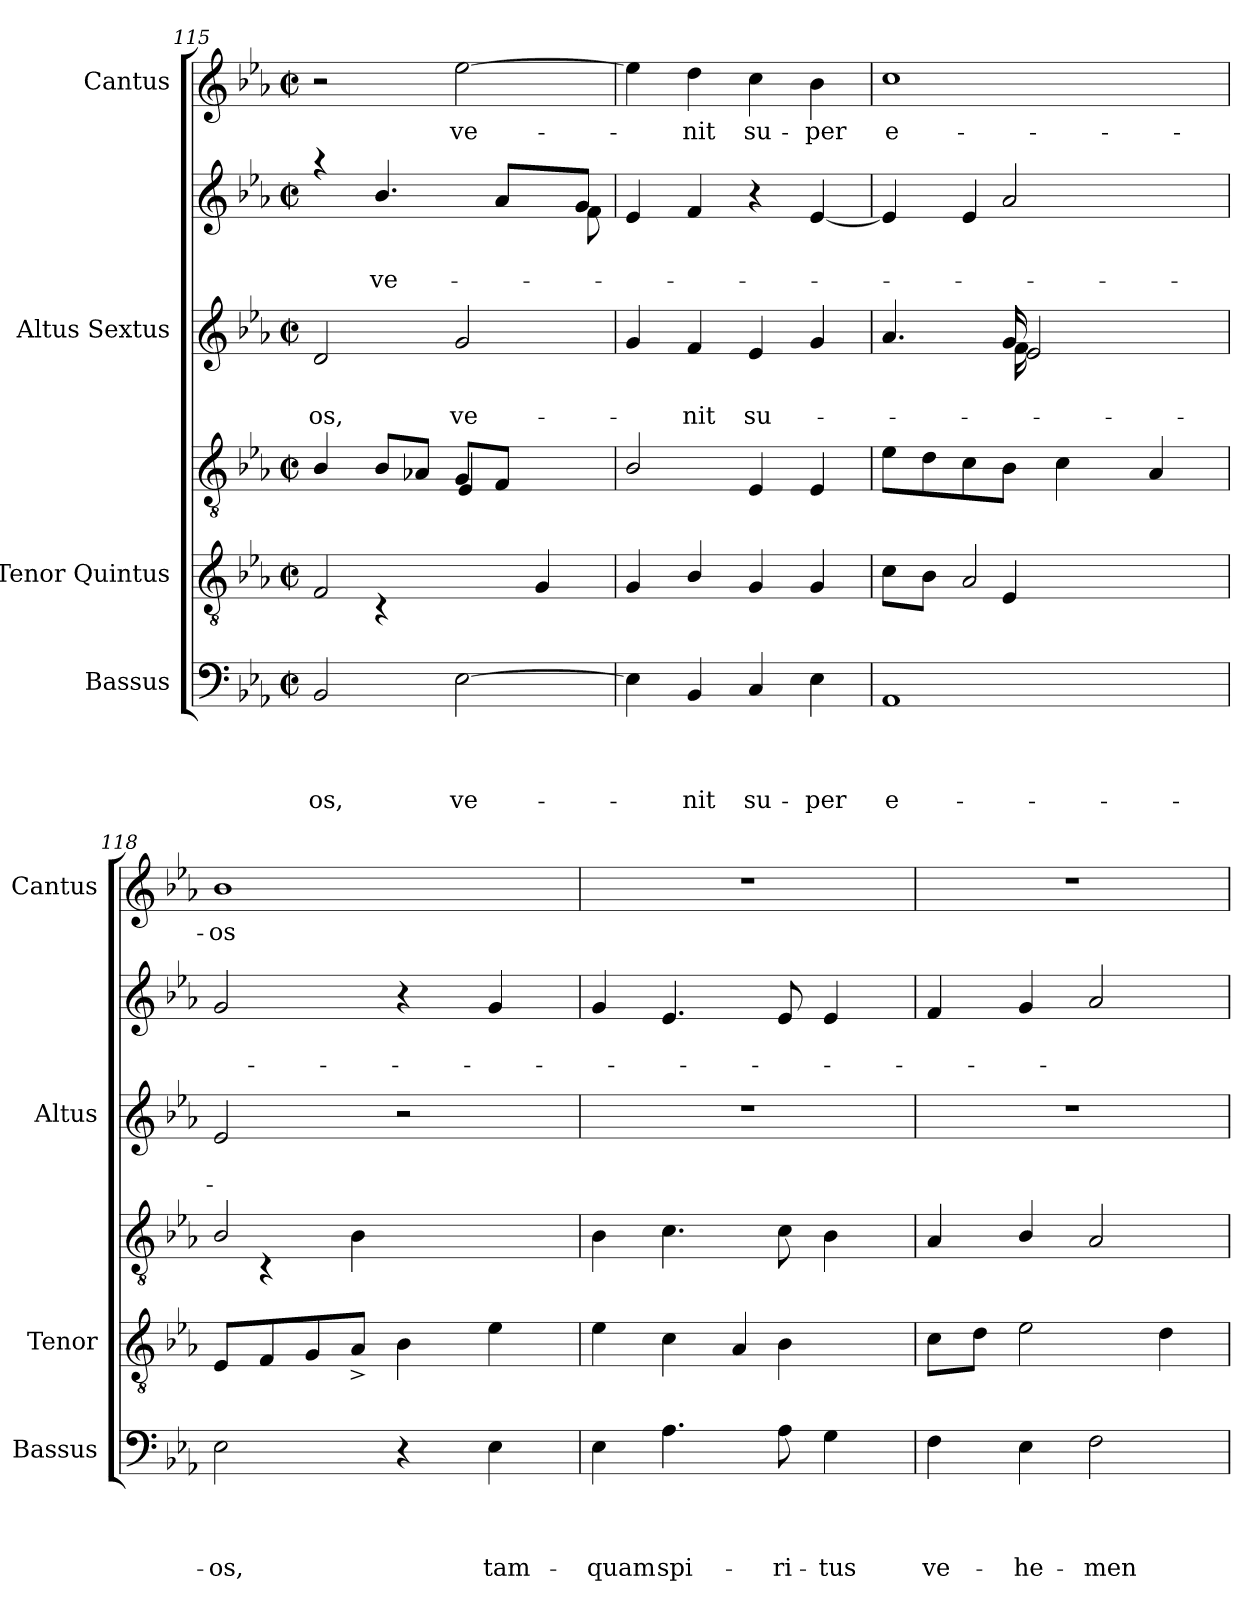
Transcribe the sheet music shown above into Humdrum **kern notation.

**kern	**text	**text	**text	**text	**kern	**kern	**kern	**text	**text	**kern	**text	**text	**kern	**text
*part4	*part4	*part4	*part4	*part4	*part3	*part3	*part2	*part2	*part2	*part2	*part2	*part2	*part1	*part1
*staff6	*staff6	*staff6	*staff6	*staff6	*staff5	*staff4	*staff3	*staff3	*staff3	*staff2	*staff2	*staff2	*staff1	*staff1
*I"Bassus	*	*	*	*	*I"Tenor Quintus	*	*I"Altus Sextus	*	*	*	*	*	*I"Cantus	*
*I'Bassus	*	*	*	*	*I'Tenor	*	*I'Altus	*	*	*	*	*	*I'Cantus	*
*clefF4	*	*	*	*	*clefGv2	*clefGv2	*clefG2	*	*	*clefG2	*	*	*clefG2	*
*k[b-e-a-]	*	*	*	*	*k[b-e-a-]	*k[b-e-a-]	*k[b-e-a-]	*	*	*k[b-e-a-]	*	*	*k[b-e-a-]	*
*E-:	*	*	*	*	*E-:	*E-:	*E-:	*	*	*E-:	*	*	*E-:	*
*M2/2	*	*	*	*	*M2/2	*M2/2	*M2/2	*	*	*M2/2	*	*	*M2/2	*
*met(c|)	*	*	*	*	*met(c|)	*met(c|)	*met(c|)	*	*	*met(c|)	*	*	*met(c|)	*
=115	=115	=115	=115	=115	=115	=115	=115	=115	=115	=115	=115	=115	=115	=115
!	!	!	!	!LO:LY:b	!	!	!	!	!LO:LY:b	!	!	!	!	!
*	*	*	*	*	*^	*^	*	*	*	*^	*	*	*	*
2BB-/	.	.	.	-os,	2F/	4ryy	4B-/	2ryy	2d/	.	-os,	4raa	2..ryy	.	.	2r	.
!	!	!	!	!	!	!	!	!	!	!	!	!	!	!	!LO:LY:b	!	!
.	.	.	.	.	.	4rC	8B-/L	.	.	.	.	4.b-/	.	.	-ve-	.	.
.	.	.	.	.	.	.	8A-X/J	.	.	.	.	.	.	.	.	.	.
!	!	!	!	!LO:LY:b	!	!	!	!	!	!	!LO:LY:b	!	!	!	!	!	!LO:LY:b
[>2E-\	.	.	.	ve-	2ryy	4ryy	8G/L	4E-/	2g/	.	ve-	.	.	.	.	[>2ee-\	ve-
.	.	.	.	.	.	.	8F/J	.	.	.	.	8a-/L	.	.	.	.	.
.	.	.	.	.	.	4G/	4ryy	4ryy	.	.	.	8ryy	.	.	.	.	.
.	.	.	.	.	.	.	.	.	.	.	.	8g/J	8f\	.	.	.	.
*	*	*	*	*	*v	*v	*	*	*	*	*	*v	*v	*	*	*	*
*	*	*	*	*	*	*v	*v	*	*	*	*	*	*	*	*
=116	=116	=116	=116	=116	=116	=116	=116	=116	=116	=116	=116	=116	=116	=116
4E-\]	.	.	.	.	4G/	2B-/	4g/	.	.	4e-/	.	.	4ee-\]	.
!	!	!	!	!LO:LY:b	!	!	!	!	!LO:LY:b	!	!	!	!	!LO:LY:b
4BB-/	.	.	.	-nit	4B-/	.	4f/	.	-nit	4f/	.	.	4dd\	-nit
!	!	!	!	!LO:LY:b	!	!	!	!	!LO:LY:b	!	!	!	!	!LO:LY:b
4C/	.	.	.	su-	4G/	4E-/	4e-/	.	su-	4r	.	.	4cc\	su-
!	!	!	!	!LO:LY:b	!	!	!	!	!	!	!	!	!	!LO:LY:b
4E-\	.	.	.	-per	4G/	4E-/	4g/	.	.	[<4e-/	.	.	4b-\	-per
=117	=117	=117	=117	=117	=117	=117	=117	=117	=117	=117	=117	=117	=117	=117
!	!	!	!	!LO:LY:b	!	!	!	!	!	!	!	!	!	!LO:LY:b
*	*	*	*	*	*^	*	*^	*	*	*^	*	*	*	*
*	*	*	*	*	*	*	*	*	*^	*	*	*	*	*	*	*	*
1AA-	.	.	.	e-	8c\L	4.ryy	8e-\L	4.a-/	4.ryy	4.ryy	.	.	4e-/]	4.ryy	.	.	1cc	e-
.	.	.	.	.	8B-\J	.	8d\	.	.	.	.	.	.	.	.	.	.	.
.	.	.	.	.	2A-/	.	8c\	.	.	.	.	.	4e-/	.	.	.	.	.
.	.	.	.	.	.	4E-/	8B-\J	16g/	16f\	2e-/	.	.	.	2a-/	.	.	.	.
.	.	.	.	.	.	.	.	8ryy	8ryy	.	.	.	.	.	.	.	.	.
.	.	.	.	.	.	.	4c\	.	.	.	.	.	8ryy	.	.	.	.	.
.	.	.	.	.	.	.	.	4..ryy	4..ryy	.	.	.	.	.	.	.	.	.
.	.	.	.	.	.	4ryy	.	.	.	.	.	.	4.ryy	.	.	.	.	.
.	.	.	.	.	4ryy	.	4A-/	.	.	.	.	.	.	.	.	.	.	.
.	.	.	.	.	.	8ryy	.	.	.	8ryy	.	.	.	8ryy	.	.	.	.
=118	=118	=118	=118	=118	=118	=118	=118	=118	=118	=118	=118	=118	=118	=118	=118	=118	=118	=118
!	!	!	!	!LO:LY:b	!	!	!	!	!	!	!	!	!	!	!	!	!	!LO:LY:b
*	*	*	*	*	*	*	*	*v	*v	*v	*	*	*	*	*	*	*	*
*	*	*	*	*	*v	*v	*^	*	*	*	*v	*v	*	*	*	*
2E-\	.	.	.	-os,	8E-/L	2B-/	8ryy	2e-/	.	.	2g/	.	.	1b-	-os
.	.	.	.	.	8F/	.	4rC	.	.	.	.	.	.	.	.
.	.	.	.	.	8G/	.	.	.	.	.	.	.	.	.	.
.	.	.	.	.	8A-^</J	.	4B-\	.	.	.	.	.	.	.	.
4r	.	.	.	.	4B-\	4.ryy	.	2r	.	.	4r	.	.	.	.
.	.	.	.	.	.	.	4.ryy	.	.	.	.	.	.	.	.
!	!	!	!	!LO:LY:b	!	!	!	!	!	!	!	!	!	!	!
4E-\	.	.	.	tam-	4e-\	.	.	.	.	.	4g/	.	.	.	.
.	.	.	.	.	.	8ryy	.	.	.	.	.	.	.	.	.
*	*	*	*	*	*	*v	*v	*	*	*	*	*	*	*	*
!!LO:LB:g=z
=119	=119	=119	=119	=119	=119	=119	=119	=119	=119	=119	=119	=119	=119	=119
!	!	!	!	!LO:LY:b	!	!	!	!	!	!	!	!	!	!
*	*	*	*	*	*^	*	*	*	*	*	*	*	*	*
4E-\	.	.	.	-quam	4e-\	2ryy	4B-\	1r	.	.	4g/	.	.	1r	.
!	!	!	!	!LO:LY:b	!	!	!	!	!	!	!	!	!	!	!
4.A-\	.	.	.	spi-	4c\	.	4.c\	.	.	.	4.e-/	.	.	.	.
.	.	.	.	.	4A-/	8ryy	.	.	.	.	.	.	.	.	.
!	!	!	!	!LO:LY:b	!	!	!	!	!	!	!	!	!	!	!
8A-\	.	.	.	-ri-	.	4B-\	8c\	.	.	.	8e-/	.	.	.	.
!	!	!	!	!LO:LY:b	!	!	!	!	!	!	!	!	!	!	!
4G\	.	.	.	-tus	8ryy	.	4B-\	.	.	.	4e-/	.	.	.	.
.	.	.	.	.	8ryy	8ryy	.	.	.	.	.	.	.	.	.
=120	=120	=120	=120	=120	=120	=120	=120	=120	=120	=120	=120	=120	=120	=120	=120
!	!	!	!	!LO:LY:b	!	!	!	!	!	!	!	!	!	!	!
*	*	*	*	*	*v	*v	*	*	*	*	*	*	*	*	*
4F\	.	.	.	ve-	8c\L	4A-/	1r	.	.	4f/	.	.	1r	.
.	.	.	.	.	8d\J	.	.	.	.	.	.	.	.	.
!	!	!	!	!LO:LY:b	!	!	!	!	!	!	!	!	!	!
4E-\	.	.	.	-he-	2e-\	4B-/	.	.	.	4g/	.	.	.	.
!	!	!	!	!LO:LY:b	!	!	!	!	!	!	!	!	!	!
2F\	.	.	.	-men-	.	2A-/	.	.	.	2a-/	.	.	.	.
.	.	.	.	.	4d\	.	.	.	.	.	.	.	.	.
=	=	=	=	=	=	=	=	=	=	=	=	=	=	=
*-	*-	*-	*-	*-	*-	*-	*-	*-	*-	*-	*-	*-	*-	*-
